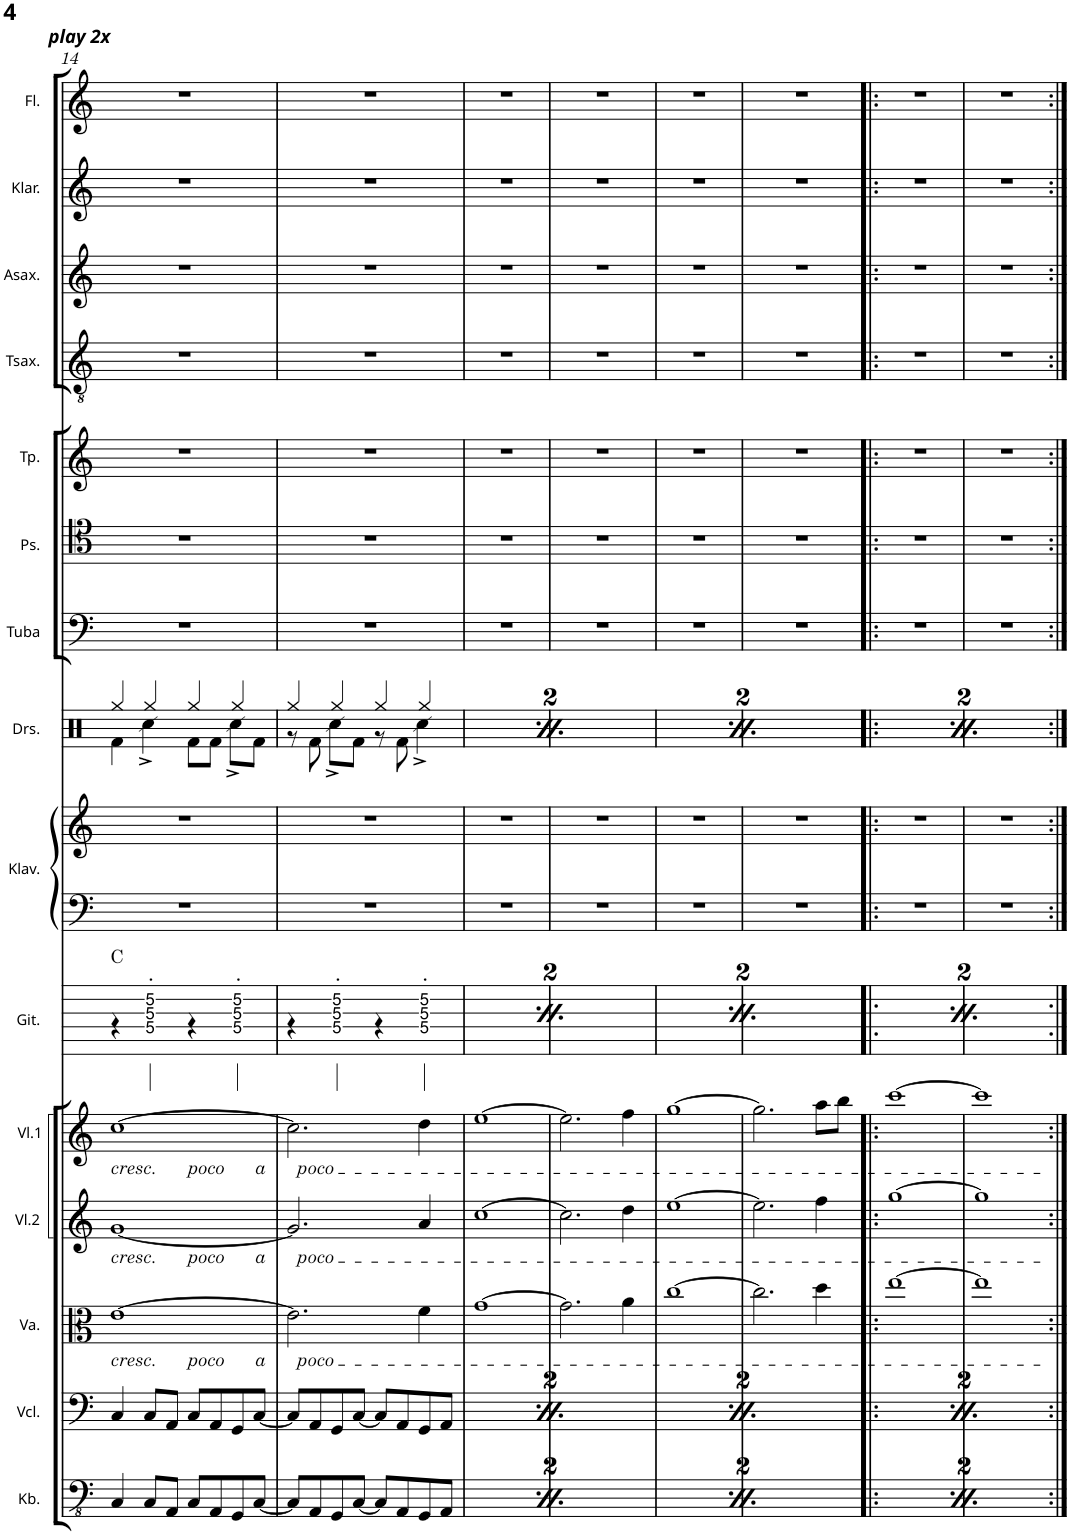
**kern	**kern	**kern	**kern	**kern	**kern	**harte	**kern	**kern	**kern	**kern	**kern	**kern	**kern	**kern	**kern	**kern
*part15	*part14	*part13	*part12	*part11	*part10	*part10	*part9	*part9	*part8	*part7	*part6	*part5	*part4	*part3	*part2	*part1
*staff16	*staff15	*staff14	*staff13	*staff12	*staff11	*	*staff10	*staff9	*staff8	*staff7	*staff6	*staff5	*staff4	*staff3	*staff2	*staff1
*I"Kontrabässe	*I"Cello	*I"Viola	*I"Violine 2	*I"Violine 1	*I"Gitarre	*	*I"Klavier	*	*I"Drumset	*I"Tuba	*I"Posaune	*I"Trompete	*I"Tenorsaxophon	*I"Altsaxophon	*I"Klarinette	*I"Flöte
*I'Kb.	*	*I'Va.	*I'Vl.2	*I'Vl.1	*I'Git.	*	*I'Klav.	*	*I'Drs.	*I'Tuba	*I'Ps.	*I'Tp.	*I'Tsax.	*I'Asax.	*I'Klar.	*I'Fl.
!!LO:PB:g=z
*clefFv4	*clefF4	*clefC3	*clefG2	*clefG2	*	*	*clefF4	*clefG2	*clefX	*clefF4	*clefC4	*clefG2	*clefGv2	*clefG2	*clefG2	*clefG2
*Trd7c12	*	*	*	*	*	*	*	*	*	*	*	*Trd1c2	*Trd8c14	*Trd5c9	*Trd1c2	*
*k[]	*k[]	*k[]	*k[]	*k[]	*k[]	*	*k[]	*k[]	*k[]	*k[]	*k[]	*k[]	*k[]	*k[]	*k[]	*k[]
*M4/4	*M4/4	*M4/4	*M4/4	*M4/4	*M4/4	*	*M4/4	*M4/4	*M4/4	*M4/4	*M4/4	*M4/4	*M4/4	*M4/4	*M4/4	*M4/4
=14	=14	=14	=14	=14	=14	=14	=14	=14	=14	=14	=14	=14	=14	=14	=14	=14
*	*	*	*	*	*	*	*	*	*^	*	*	*	*	*	*	*
!	!	!	!	!	!	!	!	!	!	!	!	!	!	!	!	!	!LO:TX:a:Bi:t=play 2x
!	!	!	!	!LO:TX:b:i:t=cresc.      poco      a      poco	!	!	!	!	!	!	!	!	!	!	!	!	!
!	!	!	!LO:TX:b:i:t=cresc.      poco      a      poco	!	!	!	!	!	!	!	!	!	!	!	!	!	!
!	!	!LO:TX:b:i:t=cresc.      poco      a      poco	!	!	!	!	!	!	!	!	!	!	!	!	!	!	!
4CC/	4C/	[1e	[1g	[1cc	4r	C:maj	1r	1r	4Rgg/	4Rf\	1r	1r	1r	1r	1r	1r	1r
8CC/L	8C/L	.	.	.	4G\' 4c\' 4e\'	.	.	.	4Rgg/	4Rcc^\	.	.	.	.	.	.	.
8AAA/J	8AA/J	.	.	.	.	.	.	.	.	.	.	.	.	.	.	.	.
8CC/L	8C/L	.	.	.	4r	.	.	.	4Rgg/	8Rf\L	.	.	.	.	.	.	.
8AAA/	8AA/	.	.	.	.	.	.	.	.	8Rf\J	.	.	.	.	.	.	.
8GGG/	8GG/	.	.	.	4G\' 4c\' 4e\'	.	.	.	4Rgg/	8Rcc^\L	.	.	.	.	.	.	.
[8CC/J	[8C/J	.	.	.	.	.	.	.	.	8Rf\J	.	.	.	.	.	.	.
=15	=15	=15	=15	=15	=15	=15	=15	=15	=15	=15	=15	=15	=15	=15	=15	=15	=15
8CC/L]	8C/L]	2.e\]	2.g/]	2.cc\]	4r	.	1r	1r	4Rgg/	8r	1r	1r	1r	1r	1r	1r	1r
8AAA/	8AA/	.	.	.	.	.	.	.	.	8Rf\	.	.	.	.	.	.	.
8GGG/	8GG/	.	.	.	4G\' 4c\' 4e\'	.	.	.	4Rgg/	8Rcc^\L	.	.	.	.	.	.	.
[8CC/J	[8C/J	.	.	.	.	.	.	.	.	8Rf\J	.	.	.	.	.	.	.
8CC/L]	8C/L]	.	.	.	4r	.	.	.	4Rgg/	8r	.	.	.	.	.	.	.
8AAA/	8AA/	.	.	.	.	.	.	.	.	8Rf\	.	.	.	.	.	.	.
8GGG/	8GG/	4f\	4a/	4dd\	4G\' 4c\' 4e\'	.	.	.	4Rgg/	4Rcc^\	.	.	.	.	.	.	.
8AAA/J	8AA/J	.	.	.	.	.	.	.	.	.	.	.	.	.	.	.	.
=16	=16	=16	=16	=16	=16	=16	=16	=16	=16	=16	=16	=16	=16	=16	=16	=16	=16
4CC/	4C/	[1g	[1cc	[1ee	4r	C:maj	1r	1r	4Rgg/	4Rf\	1r	1r	1r	1r	1r	1r	1r
8CC/L	8C/L	.	.	.	4G\' 4c\' 4e\'	.	.	.	4Rgg/	4Rcc^\	.	.	.	.	.	.	.
8AAA/J	8AA/J	.	.	.	.	.	.	.	.	.	.	.	.	.	.	.	.
8CC/L	8C/L	.	.	.	4r	.	.	.	4Rgg/	8Rf\L	.	.	.	.	.	.	.
8AAA/	8AA/	.	.	.	.	.	.	.	.	8Rf\J	.	.	.	.	.	.	.
8GGG/	8GG/	.	.	.	4G\' 4c\' 4e\'	.	.	.	4Rgg/	8Rcc^\L	.	.	.	.	.	.	.
[8CC/J	[8C/J	.	.	.	.	.	.	.	.	8Rf\J	.	.	.	.	.	.	.
=17	=17	=17	=17	=17	=17	=17	=17	=17	=17	=17	=17	=17	=17	=17	=17	=17	=17
8CC/L]	8C/L]	2.g\]	2.cc\]	2.ee\]	4r	.	1r	1r	4Rgg/	8r	1r	1r	1r	1r	1r	1r	1r
8AAA/	8AA/	.	.	.	.	.	.	.	.	8Rf\	.	.	.	.	.	.	.
8GGG/	8GG/	.	.	.	4G\' 4c\' 4e\'	.	.	.	4Rgg/	8Rcc^\L	.	.	.	.	.	.	.
[8CC/J	[8C/J	.	.	.	.	.	.	.	.	8Rf\J	.	.	.	.	.	.	.
8CC/L]	8C/L]	.	.	.	4r	.	.	.	4Rgg/	8r	.	.	.	.	.	.	.
8AAA/	8AA/	.	.	.	.	.	.	.	.	8Rf\	.	.	.	.	.	.	.
8GGG/	8GG/	4a\	4dd\	4ff\	4G\' 4c\' 4e\'	.	.	.	4Rgg/	4Rcc^\	.	.	.	.	.	.	.
8AAA/J	8AA/J	.	.	.	.	.	.	.	.	.	.	.	.	.	.	.	.
=18	=18	=18	=18	=18	=18	=18	=18	=18	=18	=18	=18	=18	=18	=18	=18	=18	=18
4CC/	4C/	[1cc	[1ee	[1gg	4r	C:maj	1r	1r	4Rgg/	4Rf\	1r	1r	1r	1r	1r	1r	1r
8CC/L	8C/L	.	.	.	4G\' 4c\' 4e\'	.	.	.	4Rgg/	4Rcc^\	.	.	.	.	.	.	.
8AAA/J	8AA/J	.	.	.	.	.	.	.	.	.	.	.	.	.	.	.	.
8CC/L	8C/L	.	.	.	4r	.	.	.	4Rgg/	8Rf\L	.	.	.	.	.	.	.
8AAA/	8AA/	.	.	.	.	.	.	.	.	8Rf\J	.	.	.	.	.	.	.
8GGG/	8GG/	.	.	.	4G\' 4c\' 4e\'	.	.	.	4Rgg/	8Rcc^\L	.	.	.	.	.	.	.
[8CC/J	[8C/J	.	.	.	.	.	.	.	.	8Rf\J	.	.	.	.	.	.	.
=19	=19	=19	=19	=19	=19	=19	=19	=19	=19	=19	=19	=19	=19	=19	=19	=19	=19
8CC/L]	8C/L]	2.cc\]	2.ee\]	2.gg\]	4r	.	1r	1r	4Rgg/	8r	1r	1r	1r	1r	1r	1r	1r
8AAA/	8AA/	.	.	.	.	.	.	.	.	8Rf\	.	.	.	.	.	.	.
8GGG/	8GG/	.	.	.	4G\' 4c\' 4e\'	.	.	.	4Rgg/	8Rcc^\L	.	.	.	.	.	.	.
[8CC/J	[8C/J	.	.	.	.	.	.	.	.	8Rf\J	.	.	.	.	.	.	.
8CC/L]	8C/L]	.	.	.	4r	.	.	.	4Rgg/	8r	.	.	.	.	.	.	.
8AAA/	8AA/	.	.	.	.	.	.	.	.	8Rf\	.	.	.	.	.	.	.
8GGG/	8GG/	4dd\	4ff\	8aa\L	4G\' 4c\' 4e\'	.	.	.	4Rgg/	4Rcc^\	.	.	.	.	.	.	.
8AAA/J	8AA/J	.	.	8bb\J	.	.	.	.	.	.	.	.	.	.	.	.	.
=20!|:	=20!|:	=20!|:	=20!|:	=20!|:	=20!|:	=20!|:	=20!|:	=20!|:	=20!|:	=20!|:	=20!|:	=20!|:	=20!|:	=20!|:	=20!|:	=20!|:	=20!|:
4CC/	4C/	[1ee	[1gg	[1ccc	4r	C:maj	1r	1r	4Rgg/	4Rf\	1r	1r	1r	1r	1r	1r	1r
8CC/L	8C/L	.	.	.	4G\' 4c\' 4e\'	.	.	.	4Rgg/	4Rcc^\	.	.	.	.	.	.	.
8AAA/J	8AA/J	.	.	.	.	.	.	.	.	.	.	.	.	.	.	.	.
8CC/L	8C/L	.	.	.	4r	.	.	.	4Rgg/	8Rf\L	.	.	.	.	.	.	.
8AAA/	8AA/	.	.	.	.	.	.	.	.	8Rf\J	.	.	.	.	.	.	.
8GGG/	8GG/	.	.	.	4G\' 4c\' 4e\'	.	.	.	4Rgg/	8Rcc^\L	.	.	.	.	.	.	.
[8CC/J	[8C/J	.	.	.	.	.	.	.	.	8Rf\J	.	.	.	.	.	.	.
=21	=21	=21	=21	=21	=21	=21	=21	=21	=21	=21	=21	=21	=21	=21	=21	=21	=21
8CC/L]	8C/L]	1ee]	1gg]	1ccc]	4r	.	1r	1r	4Rgg/	8r	1r	1r	1r	1r	1r	1r	1r
8AAA/	8AA/	.	.	.	.	.	.	.	.	8Rf\	.	.	.	.	.	.	.
8GGG/	8GG/	.	.	.	4G\' 4c\' 4e\'	.	.	.	4Rgg/	8Rcc^\L	.	.	.	.	.	.	.
[8CC/J	[8C/J	.	.	.	.	.	.	.	.	8Rf\J	.	.	.	.	.	.	.
8CC/L]	8C/L]	.	.	.	4r	.	.	.	4Rgg/	8r	.	.	.	.	.	.	.
8AAA/	8AA/	.	.	.	.	.	.	.	.	8Rf\	.	.	.	.	.	.	.
8GGG/	8GG/	.	.	.	4G\' 4c\' 4e\'	.	.	.	4Rgg/	4Rcc^\	.	.	.	.	.	.	.
8AAA/J	8AA/J	.	.	.	.	.	.	.	.	.	.	.	.	.	.	.	.
*	*	*	*	*	*	*	*	*	*v	*v	*	*	*	*	*	*	*
=:|!	=:|!	=:|!	=:|!	=:|!	=:|!	=:|!	=:|!	=:|!	=:|!	=:|!	=:|!	=:|!	=:|!	=:|!	=:|!	=:|!
*-	*-	*-	*-	*-	*-	*-	*-	*-	*-	*-	*-	*-	*-	*-	*-	*-
